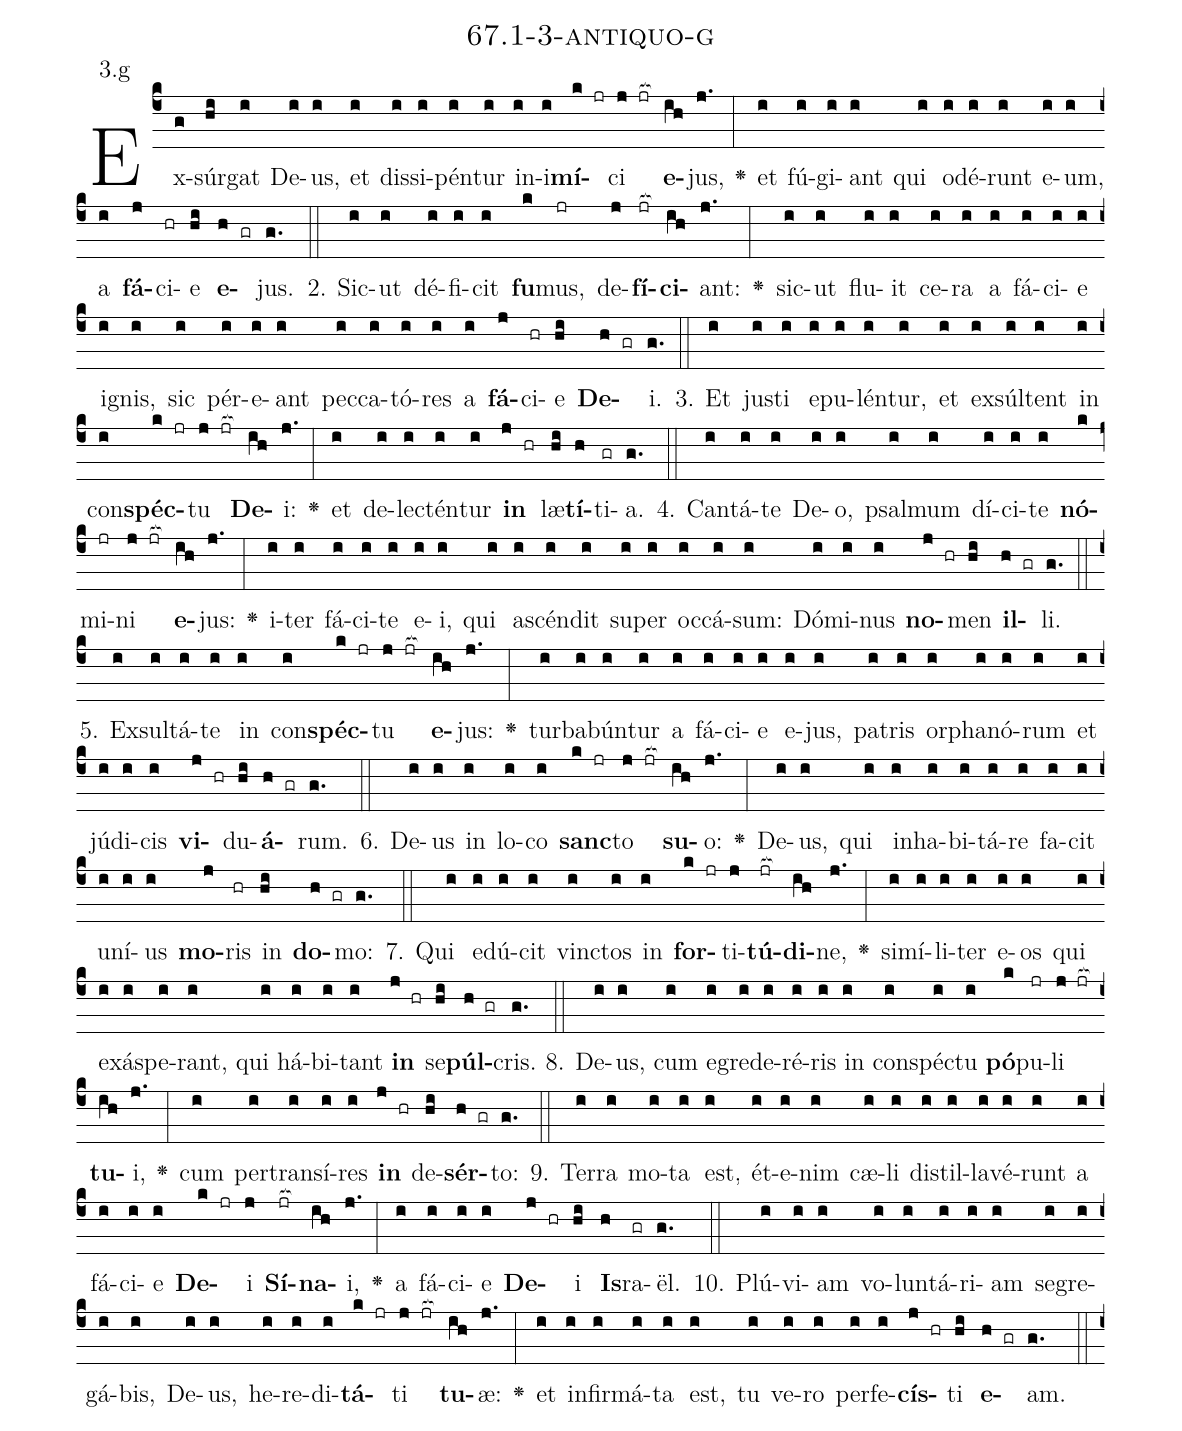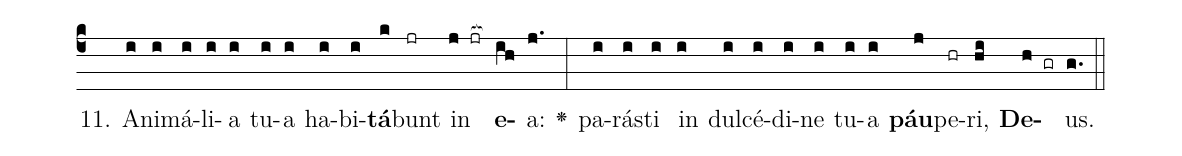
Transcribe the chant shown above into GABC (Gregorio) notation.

name: 67.1-3-antiquo-g;
annotation: 3.g;
%%
(c4)Ex(g)súr(hi)gat(i) De(i)us,(i) et(i) dis(i)si(i)pén(i)tur(i) in(i)i(i)<b>mí</b>(k jr)ci(j jr[ocb:1{]) <b>e</b>(ih[ocb:0}])jus,(j.) <v>\greheightstar</v>(:) et(i) fú(i)gi(i)ant(i) qui(i) o(i)dé(i)runt(i) e(i)um,(i) a(i) <b>fá</b>(j)ci(hr)e(hi) <b>e</b>(h gr)jus.(g.) (::)
2. Sic(i)ut(i) dé(i)fi(i)cit(i) <b>fu</b>(k)mus,(jr) de(j)<b>fí</b>(jr[ocb:1{])<b>ci</b>(ih[ocb:0}])ant:(j.) <v>\greheightstar</v>(:) sic(i)ut(i) flu(i)it(i) ce(i)ra(i) a(i) fá(i)ci(i)e(i) i(i)gnis,(i) sic(i) pér(i)e(i)ant(i) pec(i)ca(i)tó(i)res(i) a(i) <b>fá</b>(j)ci(hr)e(hi) <b>De</b>(h gr)i.(g.) (::)
3. Et(i) jus(i)ti(i) e(i)pu(i)lén(i)tur,(i) et(i) ex(i)súl(i)tent(i) in(i) con(i)<b>spéc</b>(k jr)tu(j jr[ocb:1{]) <b>De</b>(ih[ocb:0}])i:(j.) <v>\greheightstar</v>(:) et(i) de(i)lec(i)tén(i)tur(i) <b>in</b>(j hr) læ(hi)<b>tí</b>(h)ti(gr)a.(g.) (::)
4. Can(i)tá(i)te(i) De(i)o,(i) psal(i)mum(i) dí(i)ci(i)te(i) <b>nó</b>(k)mi(jr)ni(j jr[ocb:1{]) <b>e</b>(ih[ocb:0}])jus:(j.) <v>\greheightstar</v>(:) i(i)ter(i) fá(i)ci(i)te(i) e(i)i,(i) qui(i) a(i)scén(i)dit(i) su(i)per(i) oc(i)cá(i)sum:(i) Dó(i)mi(i)nus(i) <b>no</b>(j hr)men(hi) <b>il</b>(h gr)li.(g.) (::)
5. Ex(i)sul(i)tá(i)te(i) in(i) con(i)<b>spéc</b>(k jr)tu(j jr[ocb:1{]) <b>e</b>(ih[ocb:0}])jus:(j.) <v>\greheightstar</v>(:) tur(i)ba(i)bún(i)tur(i) a(i) fá(i)ci(i)e(i) e(i)jus,(i) pa(i)tris(i) or(i)pha(i)nó(i)rum(i) et(i) jú(i)di(i)cis(i) <b>vi</b>(j hr)du(hi)<b>á</b>(h gr)rum.(g.) (::)
6. De(i)us(i) in(i) lo(i)co(i) <b>sanc</b>(k jr)to(j jr[ocb:1{]) <b>su</b>(ih[ocb:0}])o:(j.) <v>\greheightstar</v>(:) De(i)us,(i) qui(i) in(i)ha(i)bi(i)tá(i)re(i) fa(i)cit(i) u(i)ní(i)us(i) <b>mo</b>(j)ris(hr) in(hi) <b>do</b>(h gr)mo:(g.) (::)
7. Qui(i) e(i)dú(i)cit(i) vinc(i)tos(i) in(i) <b>for</b>(k jr)ti(j)<b>tú</b>(jr[ocb:1{])<b>di</b>(ih[ocb:0}])ne,(j.) <v>\greheightstar</v>(:) si(i)mí(i)li(i)ter(i) e(i)os(i) qui(i) ex(i)ás(i)pe(i)rant,(i) qui(i) há(i)bi(i)tant(i) <b>in</b>(j hr) se(hi)<b>púl</b>(h gr)cris.(g.) (::)
8. De(i)us,(i) cum(i) e(i)gre(i)de(i)ré(i)ris(i) in(i) con(i)spéc(i)tu(i) <b>pó</b>(k)pu(jr)li(j jr[ocb:1{]) <b>tu</b>(ih[ocb:0}])i,(j.) <v>\greheightstar</v>(:) cum(i) per(i)trans(i)í(i)res(i) <b>in</b>(j hr) de(hi)<b>sér</b>(h gr)to:(g.) (::)
9. Ter(i)ra(i) mo(i)ta(i) est,(i) ét(i)e(i)nim(i) cæ(i)li(i) di(i)stil(i)la(i)vé(i)runt(i) a(i) fá(i)ci(i)e(i) <b>De</b>(k jr)i(j) <b>Sí</b>(jr[ocb:1{])<b>na</b>(ih[ocb:0}])i,(j.) <v>\greheightstar</v>(:) a(i) fá(i)ci(i)e(i) <b>De</b>(j hr)i(hi) <b>Is</b>(h)ra(gr)ël.(g.) (::)
10. Plú(i)vi(i)am(i) vo(i)lun(i)tá(i)ri(i)am(i) se(i)gre(i)gá(i)bis,(i) De(i)us,(i) he(i)re(i)di(i)<b>tá</b>(k jr)ti(j jr[ocb:1{]) <b>tu</b>(ih[ocb:0}])æ:(j.) <v>\greheightstar</v>(:) et(i) in(i)fir(i)má(i)ta(i) est,(i) tu(i) ve(i)ro(i) per(i)fe(i)<b>cís</b>(j hr)ti(hi) <b>e</b>(h gr)am.(g.) (::)
11. A(i)ni(i)má(i)li(i)a(i) tu(i)a(i) ha(i)bi(i)<b>tá</b>(k)bunt(jr) in(j jr[ocb:1{]) <b>e</b>(ih[ocb:0}])a:(j.) <v>\greheightstar</v>(:) pa(i)rás(i)ti(i) in(i) dul(i)cé(i)di(i)ne(i) tu(i)a(i) <b>páu</b>(j)pe(hr)ri,(hi) <b>De</b>(h gr)us.(g.) (::)
